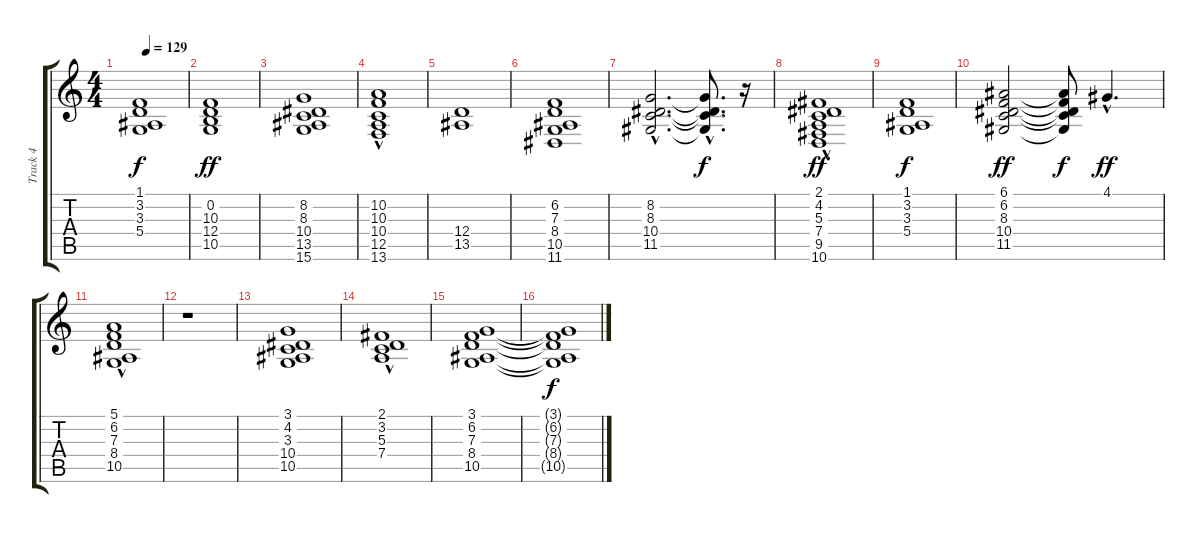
\track ("Track 4" "Track 4") {instrument stringensemble1}
\staff {score tabs}
\tuning (E4 B3 G3 D3 A2 E2) {hide}
\ts (4 4)
\tempo 129
\clef g2
\ks c
(1.1 3.2 3.3 5.4).1{dy f} |
(0.2 10.3 12.4 10.5).1{dy ff} |
(8.2 8.3 10.4 13.5 15.6).1 |
(10.2 10.3 10.4{hac} 12.5{hac} 13.6).1 |
(12.4 13.5).1 |
(6.2 7.3 8.4 10.5 11.6).1 |
(8.2{hac} 8.3{hac} 10.4{hac} 11.5{hac}).2{d} (8.2{hac t} 8.3{hac t} 10.4{hac t} 11.5{hac t}).8{d dy f} r.16 |
(2.1{hac} 4.2{hac} 5.3{hac} 7.4{hac} 9.5{hac} 10.6).1{dy ff} |
(1.1 3.2 3.3 5.4).1{dy f} |
(6.1 6.2 8.3 10.4 11.5).2{dy ff} (6.1{t} 6.2{t} 8.3{t} 10.4{t} 11.5{t}).8{dy f} 4.1{hac}.4{d dy ff} |
(5.1{hac} 6.2 7.3{hac} 8.4{hac} 10.5).1 |
r.1 |
(3.1 4.2 3.3 10.4 10.5).1 |
(2.1{hac} 3.2{hac} 5.3{hac} 7.4).1 |
(3.1 6.2 7.3 8.4 10.5).1 |
(3.1{t} 6.2{t} 7.3{t} 8.4{t} 10.5{t}).1{dy f}
